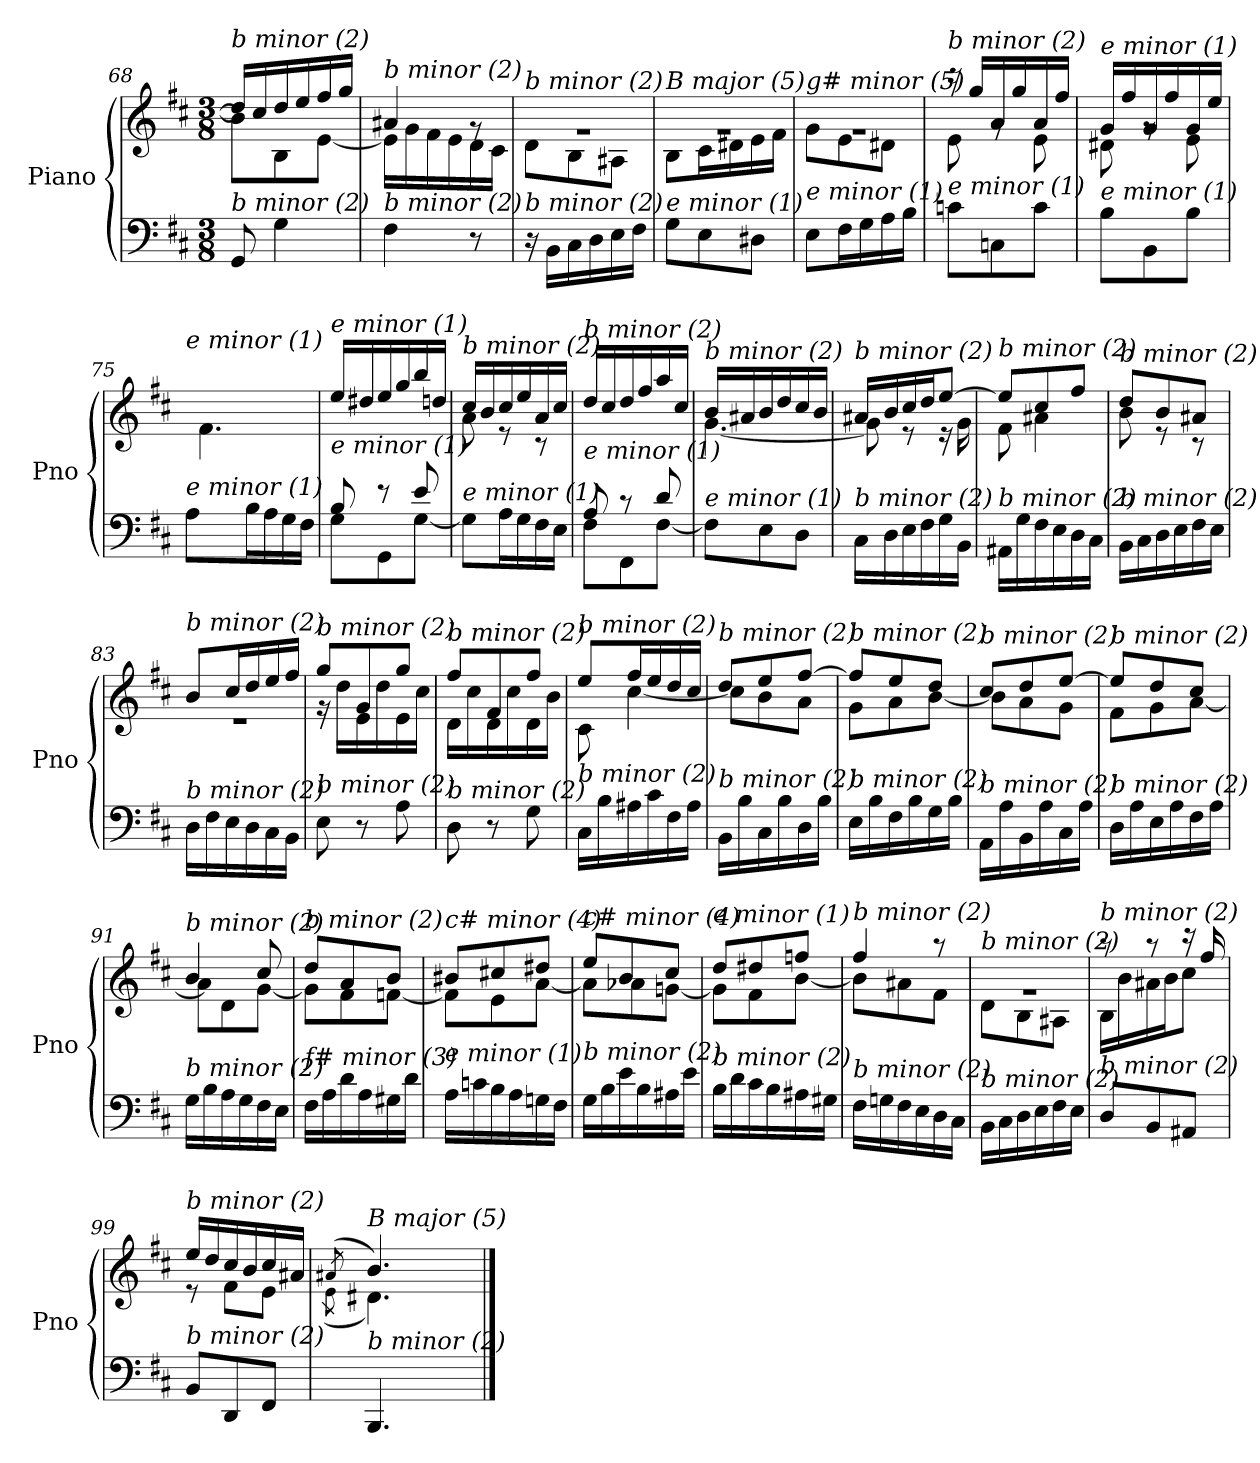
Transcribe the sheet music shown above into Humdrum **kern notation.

**kern	**kern
*part1	*part1
*staff2	*staff1
*I"Piano	*
*I'Pno	*
*clefF4	*clefG2
*k[f#c#]	*k[f#c#]
*M3/8	*M3/8
=68	=68
*	*^
!	!LO:TX:i:t=b minor (2)	!
!LO:TX:i:t=b minor (2)	!	!
8GG/	16dd/LL]	8b\L]
.	16cc#/	.
4G\	16dd/	8B\
.	16ee/	.
.	16ff#/	[8e\J
.	16gg/JJ	.
=69	=69	=69
!	!LO:TX:i:t=b minor (2)	!
!LO:TX:i:t=b minor (2)	!	!
4F#\	4a#X/	16e\LL]
.	.	16g\
.	.	16f#\
.	.	16e\
8r	8rg	16d\
.	.	16c#\JJ
=70	=70	=70
!	!LO:TX:i:t=b minor (2)	!
!LO:TX:i:t=b minor (2)	!	!
16r	4.rg	8d\L
16BB\LL	.	.
16C#\	.	8B\
16D\	.	.
16E\	.	8A#X\J
16F#\JJ	.	.
!!LO:LB:g=z	!!
=71	=71	=71
!	!LO:TX:i:t=B major (5)	!
!LO:TX:i:t=e minor (1)	!	!
8G\L	4.rg	8B\L
8E\	.	16c#\L
.	.	16d#X\
8D#X\J	.	16e\
.	.	16f#\JJ
=72	=72	=72
!	!LO:TX:i:t=g# minor (5)	!
!LO:TX:i:t=e minor (1)	!	!
8E\L	4.rg	8g\L
16F#\L	.	8e\
16G\	.	.
16A\	.	8d#X\J
16B\JJ	.	.
=73	=73	=73
!	!LO:TX:i:t=b minor (2)	!
!LO:TX:i:t=e minor (1)	!	!
8cn\L	16r	8e\
.	16gg/LL	.
8Cn\	16a/	8rg
.	16gg/	.
8c\J	16a/	8e\
.	16ff#/JJ	.
=74	=74	=74
!	!LO:TX:i:t=e minor (1)	!
!LO:TX:i:t=e minor (1)	!	!
8B\L	16g/LL	8d#X\
.	16ff#/	.
8BB\	16g/	8rg
.	16ff#/	.
8B\J	16g/	8e\
.	16ee/JJ	.
=75	=75	=75
!	!LO:TX:i:t=e minor (1)	!
!LO:TX:i:t=e minor (1)	!	!
8A\L	16f#/LLyy	4.f#\
.	16ee/	.
16B\L	16dd#X/	.
16A\	16ff#/	.
16G\	16b/	.
16F#\JJ	16dd#/JJ	.
*	*v	*v
!!LO:LB:g=z
=76	=76
*^	*
!	!	!LO:TX:i:t=e minor (1)
!LO:TX:i:t=e minor (1)	!	!
8B/	8G\L	16ee/LL
.	.	16dd#X/
8r	8GG\	16ee/
.	.	16gg/
8e/	[8G\J	16bb/
.	.	16ddn/JJ
*v	*v	*
=77	=77
*	*^
!	!LO:TX:i:t=b minor (2)	!
!LO:TX:i:t=e minor (1)	!	!
8G\L]	16cc#/LL	8a\
.	16b/	.
16A\L	16cc#/	8r
16G\	16ee/	.
16F#\	16a/	8r
16E\JJ	16cc#/JJ	.
*	*v	*v
=78	=78
*^	*
!	!	!LO:TX:i:t=b minor (2)
!LO:TX:i:t=e minor (1)	!	!
8A/	8F#\L	16dd/LL
.	.	16cc#/
8r	8FF#\	16dd/
.	.	16ff#/
8d/	[8F#\J	16aa/
.	.	16cc#/JJ
*v	*v	*
=79	=79
*	*^
!	!LO:TX:i:t=b minor (2)	!
!LO:TX:i:t=e minor (1)	!	!
8F#\L]	16b/LL	[4.g\
.	16a#X/	.
8E\	16b/	.
.	16dd/	.
8D\J	16cc#/	.
.	16b/JJ	.
=80	=80	=80
!	!LO:TX:i:t=b minor (2)	!
!LO:TX:i:t=b minor (2)	!	!
16C#\LL	16a#X/LL	8g\]
16D\	16b/	.
16E\	16cc#/	8r
16F#\	16dd/J	.
16G\	[8ee/J	16r
16BB\JJ	.	16g\
!!LO:LB:g=z	!!
=81	=81	=81
!	!LO:TX:i:t=b minor (2)	!
!LO:TX:i:t=b minor (2)	!	!
16AA#X\LL	8ee/L]	8f#\
16G\	.	.
16F#\	8cc#/	4a#X\
16E\	.	.
16D\	8ff#/J	.
16C#\JJ	.	.
=82	=82	=82
!	!LO:TX:i:t=b minor (2)	!
!LO:TX:i:t=b minor (2)	!	!
16BB\LL	8dd/L	8b\
16C#\	.	.
16D\	8b/	8r
16E\	.	.
16F#\	8a#X/J	8r
16E\JJ	.	.
=83	=83	=83
!	!LO:TX:i:t=b minor (2)	!
!LO:TX:i:t=b minor (2)	!	!
16D\LL	8b/L	4.r
16F#\	.	.
16E\	16cc#/L	.
16D\	16dd/	.
16C#\	16ee/	.
16BB\JJ	16ff#/JJ	.
=84	=84	=84
!	!LO:TX:i:t=b minor (2)	!
!LO:TX:i:t=b minor (2)	!	!
8E\	8gg/L	16r
.	.	16dd\LL
8r	8g/	16e\
.	.	16dd\
8A\	8gg/J	16e\
.	.	16cc#\JJ
=85	=85	=85
!	!LO:TX:i:t=b minor (2)	!
!LO:TX:i:t=b minor (2)	!	!
8D\	8ff#/L	16d\LL
.	.	16cc#\
8r	8f#/	16d\
.	.	16cc#\
8G\	8ff#/J	16d\
.	.	16b\JJ
!!LO:LB:g=z	!!
=86	=86	=86
!	!LO:TX:i:t=b minor (2)	!
!LO:TX:i:t=b minor (2)	!	!
16C#\LL	8ee/L	8c#\
16B\	.	.
16A#X\	16ff#/L	[4cc#\
16c#\	16ee/	.
16F#\	16dd/	.
16A#\JJ	16cc#/JJ	.
=87	=87	=87
!	!LO:TX:i:t=b minor (2)	!
!LO:TX:i:t=b minor (2)	!	!
16BB\LL	8dd/L	8cc#\L]
16B\	.	.
16C#\	8ee/	8b\
16B\	.	.
16D\	[8ff#/J	8a\J
16B\JJ	.	.
=88	=88	=88
!	!LO:TX:i:t=b minor (2)	!
!LO:TX:i:t=b minor (2)	!	!
16E\LL	8ff#/L]	8g\L
16B\	.	.
16F#\	8ee/	8a\
16B\	.	.
16G\	8dd/J	[8b\J
16B\JJ	.	.
=89	=89	=89
!	!LO:TX:i:t=b minor (2)	!
!LO:TX:i:t=b minor (2)	!	!
16AA\LL	8cc#/L	8b\L]
16A\	.	.
16BB\	8dd/	8a\
16A\	.	.
16C#\	[8ee/J	8g\J
16A\JJ	.	.
=90	=90	=90
!	!LO:TX:i:t=b minor (2)	!
!LO:TX:i:t=b minor (2)	!	!
16D\LL	8ee/L]	8f#\L
16A\	.	.
16E\	8dd/	8g\
16A\	.	.
16F#\	8cc#/J	[8a\J
16A\JJ	.	.
!!LO:LB:g=z	!!
=91	=91	=91
!	!LO:TX:i:t=b minor (2)	!
!LO:TX:i:t=b minor (2)	!	!
16G\LL	4b/	8a\L]
16B\	.	.
16A\	.	8d\
16G\	.	.
16F#\	8cc#/	[8g\J
16E\JJ	.	.
=92	=92	=92
!	!LO:TX:i:t=b minor (2)	!
!LO:TX:i:t=f# minor (3)	!	!
16F#\LL	8dd/L	8g\L]
16A\	.	.
16d\	8a/	8f#\
16A\	.	.
16G#X\	8b/J	[8fn\J
16d\JJ	.	.
=93	=93	=93
!	!LO:TX:i:t=c# minor (4)	!
!LO:TX:i:t=e minor (1)	!	!
16A\LL	8b#Xi/L	8f\L]
16cn\	.	.
16B\	8cc#X/	8e\
16A\	.	.
16Gn\	8dd#X/J	[8a\J
16F#\JJ	.	.
=94	=94	=94
!	!LO:TX:i:t=c# minor (4)	!
!LO:TX:i:t=b minor (2)	!	!
16G\LL	8ee/L	8a\L]
16B\	.	.
16e\	8b/	8a-Xi\
16B\	.	.
16A#X\	8cc#/J	[8gn\J
16e\JJ	.	.
=95	=95	=95
!	!LO:TX:i:t=e minor (1)	!
!LO:TX:i:t=b minor (2)	!	!
16B\LL	8dd/L	8g\L]
16d\	.	.
16c#\	8dd#X/	8f#\
16B\	.	.
16A#X\	8ffni/J	[8b\J
16G#X\JJ	.	.
!!LO:PB:g=z	!!
=96	=96	=96
!	!LO:TX:i:t=b minor (2)	!
!LO:TX:i:t=b minor (2)	!	!
16F#\LL	4ff#/	8b\L]
16Gn\	.	.
16F#\	.	8a#X\
16E\	.	.
16D\	8r	8f#\J
16C#\JJ	.	.
=97	=97	=97
!	!LO:TX:i:t=b minor (2)	!
!LO:TX:i:t=b minor (2)	!	!
16BB\LL	4.rg	8d\L
16C#\	.	.
16D\	.	8B\
16E\	.	.
16F#\	.	8A#X\J
16E\JJ	.	.
=98	=98	=98
!	!LO:TX:i:t=b minor (2)	!
!LO:TX:i:t=b minor (2)	!	!
8D/L	8r	16B\LL
.	.	16b\
8BB/	8r	16a#X\
.	.	16b\J
8AA#X/J	16r	8cc#\J
.	16ff#/	.
=99	=99	=99
!	!LO:TX:i:t=b minor (2)	!
!LO:TX:i:t=b minor (2)	!	!
8BB/L	16ee/LL	8r
.	16dd/	.
8DD/	16cc#/	8f#\L
.	16b/	.
8FF#/J	16cc#/	8e\J
.	16a#X/JJ	.
=100	=100	=100
.	(>8qa#X/	(8qe\
*	*	*^
!	!LO:TX:i:t=B major (5)	!	!
!LO:TX:i:t=b minor (2)	!	!	!
4.BBB/	4.b/)	4.d#X\)	8e!yy 8a#!yy
.	.	.	4d#!yy 4b!yy
*	*v	*v	*v
==	==
*-	*-
